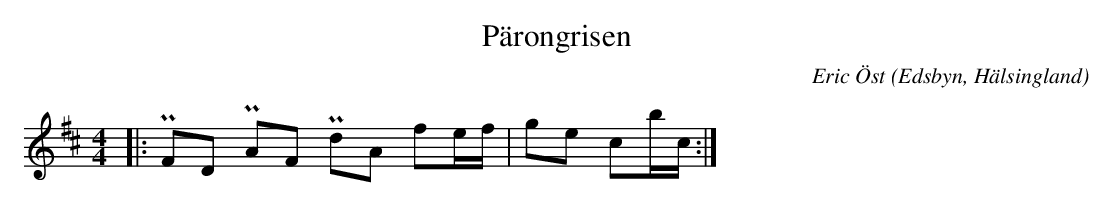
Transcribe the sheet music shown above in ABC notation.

X:1
T:Pärongrisen
O:Edsbyn, Hälsingland
M:4/4
L:1/16
C: Eric Öst
K:D
|: +uppermordent+F2D2 +uppermordent+A2F2 +uppermordent+d2A2 f2ef | g2e2 c2bc :|
